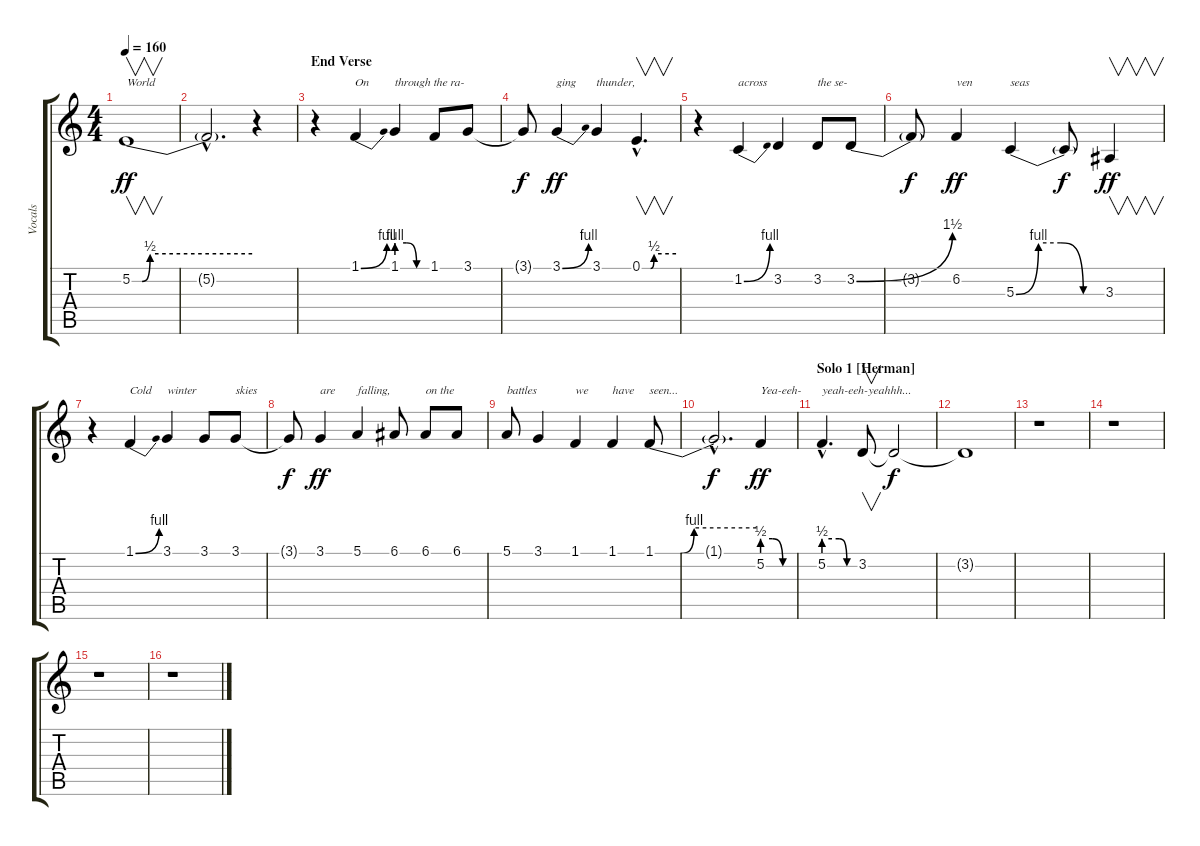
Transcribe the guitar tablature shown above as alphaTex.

\track ("Vocals" "Vocals") {instrument lead2sawtooth}
\staff {score tabs}
\tuning (E4 B3 G3 D3 A2 E2) {hide}
\ts (4 4)
\tempo 160
\clef g2
\ks c
5.2{be (custom 0 0 5 0 9 2 60 2)}.1{v txt "World" dy ff} |
5.2{hac t}.2{d} r.4 |
\section ("" "End Verse")
r.4 1.1{be (bend 0 0 60 4)}.4{txt "On"} 1.1{be (custom 0 4 20 4 40 0 60 0)}.4{txt "through the ra-"} 1.1.8 3.1.8 |
3.1{t}.8{dy f} 3.1{be (bend 0 0 60 4)}.4{txt "ging" dy ff} 3.1.4{txt "thunder,"} 0.1{be (custom 0 0 15 0 21 2 60 2) hac}.4{v d} |
r.4 1.2{be (bend 0 0 60 4)}.4{txt "across"} 3.2.4 3.2.8{txt "the se-"} 3.2{be (bend 0 0 60 6)}.8 |
3.2{t}.8{dy f} 6.2.4{txt "ven" dy ff} 5.3{be (custom 0 0 15 4 30 4 45 0 60 0)}.4{txt "seas"} 5.3{t}.8{dy f} 3.3.4{v dy ff} |
r.4 1.1{be (bend 0 0 60 4)}.4{txt "Cold"} 3.1.4{txt "winter"} 3.1.8 3.1.8{txt "skies"} |
3.1{t}.8{dy f} 3.1.4{txt "are" dy ff} 5.1.4{txt "falling,"} 6.1.8 6.1.8{txt "on the"} 6.1.8 |
5.1.8{txt "battles"} 3.1.4 1.1.4{txt "we"} 1.1.4{txt "have"} 1.1{be (custom 0 0 15 0 23 4 60 4)}.8{txt "seen..."} |
1.1{hac t}.2{d dy f} 5.2{be (custom 0 2 20 2 40 0 60 0)}.4{txt "Yea-eeh-" dy ff} |
\section ("" "Solo 1 [Herman]")
5.2{be (custom 0 2 30 2 45 0 60 0) hac}.4{d txt "yeah-eeh-yeahhh..."} 3.2.8{v} 3.2{t}.2{dy f} |
3.2{t}.1 |
r.1 |
r.1 |
r.1 |
r.1
